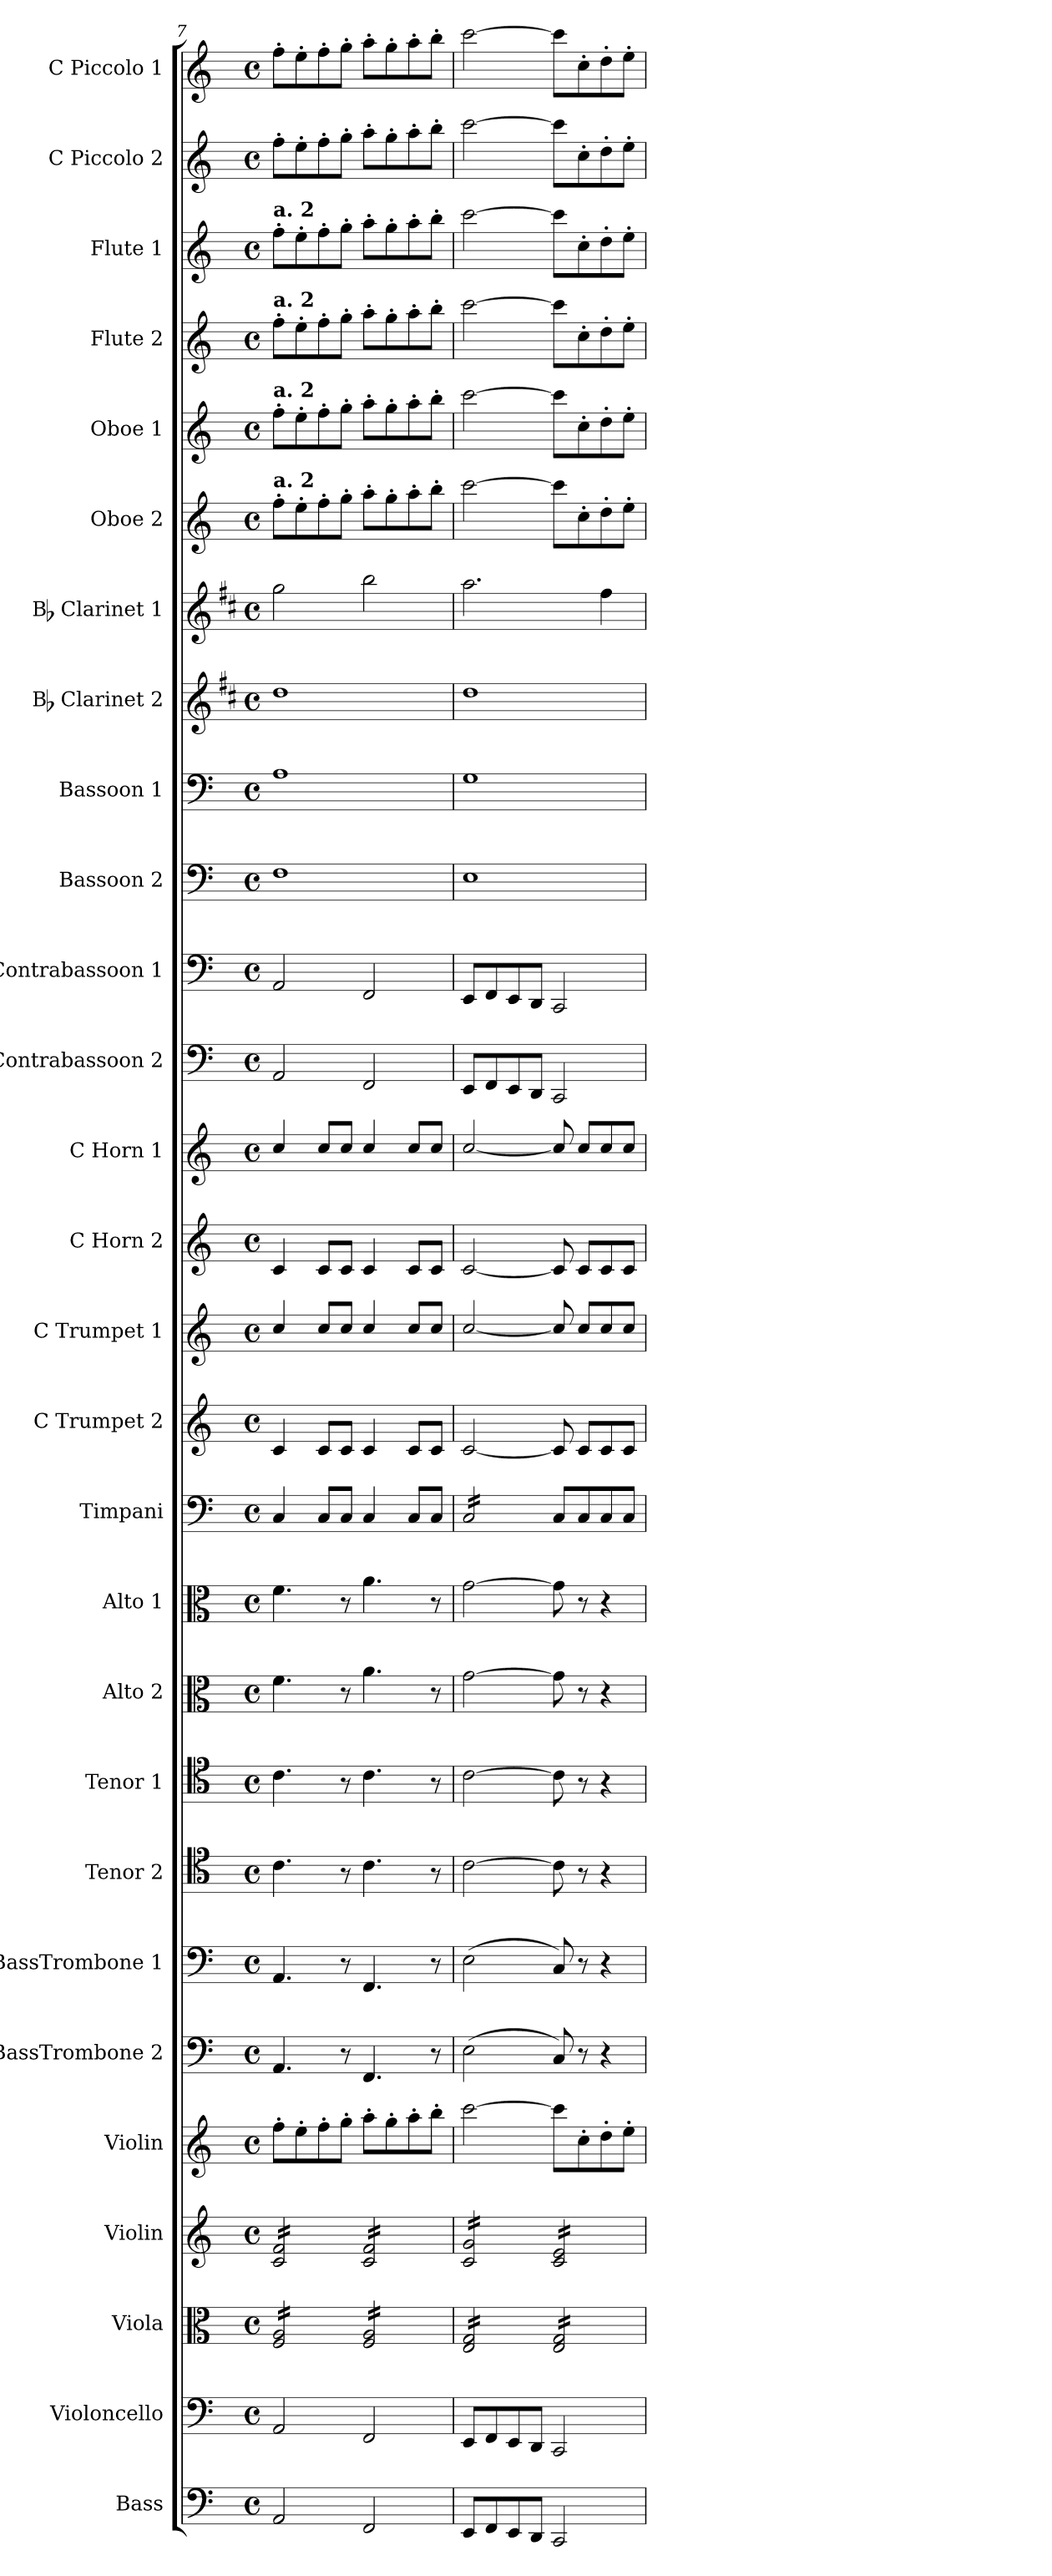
**kern	**kern	**kern	**kern	**kern	**kern	**kern	**kern	**kern	**kern	**kern	**kern	**kern	**kern	**kern	**kern	**kern	**kern	**kern	**kern	**kern	**kern	**kern	**kern	**kern	**kern	**kern	**kern
*part28	*part27	*part26	*part25	*part24	*part23	*part22	*part21	*part20	*part19	*part18	*part17	*part16	*part15	*part14	*part13	*part12	*part11	*part10	*part9	*part8	*part7	*part6	*part5	*part4	*part3	*part2	*part1
*staff28	*staff27	*staff26	*staff25	*staff24	*staff23	*staff22	*staff21	*staff20	*staff19	*staff18	*staff17	*staff16	*staff15	*staff14	*staff13	*staff12	*staff11	*staff10	*staff9	*staff8	*staff7	*staff6	*staff5	*staff4	*staff3	*staff2	*staff1
*I"Bass	*I"Violoncello	*I"Viola	*I"Violin	*I"Violin	*I"BassTrombone 2	*I"BassTrombone 1	*I"Tenor 2	*I"Tenor 1	*I"Alto 2	*I"Alto 1	*I"Timpani	*I"C Trumpet 2	*I"C Trumpet 1	*I"C Horn 2	*I"C Horn 1	*I"Contrabassoon 2	*I"Contrabassoon 1	*I"Bassoon 2	*I"Bassoon 1	*I"Bb Clarinet 2	*I"Bb Clarinet 1	*I"Oboe 2	*I"Oboe 1	*I"Flute 2	*I"Flute 1	*I"C Piccolo 2	*I"C Piccolo 1
*I'B	*I'Vc	*I'Vla	*I'Vln	*I'Vln	*I'BTrb 2	*I'BTrb 1	*I'T 2	*I'T 1	*I'A 2	*I'A 1	*I'Timp	*I'Tpt 2	*I'Tpt 1	*I'Hn 2	*I'Hn 1	*I'C Bsn 2	*I'C Bsn 1	*I'Bsn 2	*I'Bsn 1	*I'Cl 2	*I'Cl 1	*I'Ob 2	*I'Ob 1	*I'Fl 2	*I'Fl 1	*I'Picc 2	*I'Picc 1
*clefF4	*clefF4	*clefC3	*clefG2	*clefG2	*clefF4	*clefF4	*clefC4	*clefC4	*clefC3	*clefC3	*clefF4	*clefG2	*clefG2	*clefG2	*clefG2	*clefF4	*clefF4	*clefF4	*clefF4	*clefG2	*clefG2	*clefG2	*clefG2	*clefG2	*clefG2	*clefG2	*clefG2
*ITrd7c12	*	*	*	*	*	*	*	*	*	*	*	*	*	*ITrd7c12	*ITrd7c12	*ITrd7c12	*ITrd7c12	*	*	*ITrd1c2	*ITrd1c2	*	*	*	*	*ITrd-7c-12	*ITrd-7c-12
*k[]	*k[]	*k[]	*k[]	*k[]	*k[]	*k[]	*k[]	*k[]	*k[]	*k[]	*k[]	*k[]	*k[]	*k[]	*k[]	*k[]	*k[]	*k[]	*k[]	*k[]	*k[]	*k[]	*k[]	*k[]	*k[]	*k[]	*k[]
*M4/4	*M4/4	*M4/4	*M4/4	*M4/4	*M4/4	*M4/4	*M4/4	*M4/4	*M4/4	*M4/4	*M4/4	*M4/4	*M4/4	*M4/4	*M4/4	*M4/4	*M4/4	*M4/4	*M4/4	*M4/4	*M4/4	*M4/4	*M4/4	*M4/4	*M4/4	*M4/4	*M4/4
*met(c)	*met(c)	*met(c)	*met(c)	*met(c)	*met(c)	*met(c)	*met(c)	*met(c)	*met(c)	*met(c)	*met(c)	*met(c)	*met(c)	*met(c)	*met(c)	*met(c)	*met(c)	*met(c)	*met(c)	*met(c)	*met(c)	*met(c)	*met(c)	*met(c)	*met(c)	*met(c)	*met(c)
=7	=7	=7	=7	=7	=7	=7	=7	=7	=7	=7	=7	=7	=7	=7	=7	=7	=7	=7	=7	=7	=7	=7	=7	=7	=7	=7	=7
!	!	!	!	!	!	!	!	!	!	!	!	!	!	!	!	!	!	!	!	!	!	!	!	!	!LO:TX:a:B:t=a. 2	!	!
!	!	!	!	!	!	!	!	!	!	!	!	!	!	!	!	!	!	!	!	!	!	!	!	!LO:TX:a:B:t=a. 2	!	!	!
!	!	!	!	!	!	!	!	!	!	!	!	!	!	!	!	!	!	!	!	!	!	!	!LO:TX:a:B:t=a. 2	!	!	!	!
!	!	!	!	!	!	!	!	!	!	!	!	!	!	!	!	!	!	!	!	!	!	!LO:TX:a:B:t=a. 2	!	!	!	!	!
*	*	*tremolo	*	*	*	*	*	*	*	*	*	*	*	*	*	*	*	*	*	*	*	*	*	*	*	*	*
*	*	*	*tremolo	*	*	*	*	*	*	*	*	*	*	*	*	*	*	*	*	*	*	*	*	*	*	*	*
2AAA	2AA	16F/ 16A/LL	16c/ 16f/LL	8ff'L	4.AA	4.AA	4.c	4.c	4.f	4.f	4C	4c/	4cc/	4C/	4c/	2AAA	2AAA	1F	1A	1cc	2ff	8ff'L	8ff'L	8ff'L	8ff'L	8fff'L	8fff'L
.	.	16F/ 16A/	16c/ 16f/	.	.	.	.	.	.	.	.	.	.	.	.	.	.	.	.	.	.	.	.	.	.	.	.
.	.	16F/ 16A/	16c/ 16f/	8ee'	.	.	.	.	.	.	.	.	.	.	.	.	.	.	.	.	.	8ee'	8ee'	8ee'	8ee'	8eee'	8eee'
.	.	16F/ 16A/	16c/ 16f/	.	.	.	.	.	.	.	.	.	.	.	.	.	.	.	.	.	.	.	.	.	.	.	.
.	.	16F/ 16A/	16c/ 16f/	8ff'	.	.	.	.	.	.	8CL	8c/L	8cc/L	8C/L	8c/L	.	.	.	.	.	.	8ff'	8ff'	8ff'	8ff'	8fff'	8fff'
.	.	16F/ 16A/	16c/ 16f/	.	.	.	.	.	.	.	.	.	.	.	.	.	.	.	.	.	.	.	.	.	.	.	.
.	.	16F/ 16A/	16c/ 16f/	8gg'J	8r	8r	8r	8r	8r	8r	8CJ	8c/J	8cc/J	8C/J	8c/J	.	.	.	.	.	.	8gg'J	8gg'J	8gg'J	8gg'J	8ggg'J	8ggg'J
.	.	16F/ 16A/JJ	16c/ 16f/JJ	.	.	.	.	.	.	.	.	.	.	.	.	.	.	.	.	.	.	.	.	.	.	.	.
2FFF	2FF	16F/ 16A/LL	16c/ 16f/LL	8aa'L	4.FF	4.FF	4.c	4.c	4.a	4.a	4C	4c/	4cc/	4C/	4c/	2FFF	2FFF	.	.	.	2aa	8aa'L	8aa'L	8aa'L	8aa'L	8aaa'L	8aaa'L
.	.	16F/ 16A/	16c/ 16f/	.	.	.	.	.	.	.	.	.	.	.	.	.	.	.	.	.	.	.	.	.	.	.	.
.	.	16F/ 16A/	16c/ 16f/	8gg'	.	.	.	.	.	.	.	.	.	.	.	.	.	.	.	.	.	8gg'	8gg'	8gg'	8gg'	8ggg'	8ggg'
.	.	16F/ 16A/	16c/ 16f/	.	.	.	.	.	.	.	.	.	.	.	.	.	.	.	.	.	.	.	.	.	.	.	.
.	.	16F/ 16A/	16c/ 16f/	8aa'	.	.	.	.	.	.	8CL	8c/L	8cc/L	8C/L	8c/L	.	.	.	.	.	.	8aa'	8aa'	8aa'	8aa'	8aaa'	8aaa'
.	.	16F/ 16A/	16c/ 16f/	.	.	.	.	.	.	.	.	.	.	.	.	.	.	.	.	.	.	.	.	.	.	.	.
.	.	16F/ 16A/	16c/ 16f/	8bb'J	8r	8r	8r	8r	8r	8r	8CJ	8c/J	8cc/J	8C/J	8c/J	.	.	.	.	.	.	8bb'J	8bb'J	8bb'J	8bb'J	8bbb'J	8bbb'J
.	.	16F/ 16A/JJ	16c/ 16f/JJ	.	.	.	.	.	.	.	.	.	.	.	.	.	.	.	.	.	.	.	.	.	.	.	.
=8	=8	=8	=8	=8	=8	=8	=8	=8	=8	=8	=8	=8	=8	=8	=8	=8	=8	=8	=8	=8	=8	=8	=8	=8	=8	=8	=8
*	*	*	*	*	*	*	*	*	*	*	*tremolo	*	*	*	*	*	*	*	*	*	*	*	*	*	*	*	*
8EEEL	8EEL	16E/ 16G/LL	16c/ 16g/LL	[2ccc	(2E	(2E	[2c	[2c	[2g	[2g	16CLL	[2c/	[2cc/	[2C/	[2c/	8EEEL	8EEEL	1E	1G	1cc	2.gg	[2ccc	[2ccc	[2ccc	[2ccc	[2cccc	[2cccc
.	.	16E/ 16G/	16c/ 16g/	.	.	.	.	.	.	.	16C	.	.	.	.	.	.	.	.	.	.	.	.	.	.	.	.
8FFF	8FF	16E/ 16G/	16c/ 16g/	.	.	.	.	.	.	.	16C	.	.	.	.	8FFF	8FFF	.	.	.	.	.	.	.	.	.	.
.	.	16E/ 16G/	16c/ 16g/	.	.	.	.	.	.	.	16C	.	.	.	.	.	.	.	.	.	.	.	.	.	.	.	.
8EEE	8EE	16E/ 16G/	16c/ 16g/	.	.	.	.	.	.	.	16C	.	.	.	.	8EEE	8EEE	.	.	.	.	.	.	.	.	.	.
.	.	16E/ 16G/	16c/ 16g/	.	.	.	.	.	.	.	16C	.	.	.	.	.	.	.	.	.	.	.	.	.	.	.	.
8DDDJ	8DDJ	16E/ 16G/	16c/ 16g/	.	.	.	.	.	.	.	16C	.	.	.	.	8DDDJ	8DDDJ	.	.	.	.	.	.	.	.	.	.
.	.	16E/ 16G/JJ	16c/ 16g/JJ	.	.	.	.	.	.	.	16CJJ	.	.	.	.	.	.	.	.	.	.	.	.	.	.	.	.
*	*	*	*	*	*	*	*	*	*	*	*Xtremolo	*	*	*	*	*	*	*	*	*	*	*	*	*	*	*	*
2CCC	2CC	16E/ 16G/LL	16c/ 16e/LL	8cccL]	8C)	8C)	8c]	8c]	8g]	8g]	8CL	8c/]	8cc/]	8C/]	8c/]	2CCC	2CCC	.	.	.	.	8cccL]	8cccL]	8cccL]	8cccL]	8ccccL]	8ccccL]
.	.	16E/ 16G/	16c/ 16e/	.	.	.	.	.	.	.	.	.	.	.	.	.	.	.	.	.	.	.	.	.	.	.	.
.	.	16E/ 16G/	16c/ 16e/	8cc'	8r	8r	8r	8r	8r	8r	8C	8c/L	8cc/L	8C/L	8c/L	.	.	.	.	.	.	8cc'	8cc'	8cc'	8cc'	8ccc'	8ccc'
.	.	16E/ 16G/	16c/ 16e/	.	.	.	.	.	.	.	.	.	.	.	.	.	.	.	.	.	.	.	.	.	.	.	.
.	.	16E/ 16G/	16c/ 16e/	8dd'	4r	4r	4r	4r	4r	4r	8C	8c/	8cc/	8C/	8c/	.	.	.	.	.	4ee	8dd'	8dd'	8dd'	8dd'	8ddd'	8ddd'
.	.	16E/ 16G/	16c/ 16e/	.	.	.	.	.	.	.	.	.	.	.	.	.	.	.	.	.	.	.	.	.	.	.	.
.	.	16E/ 16G/	16c/ 16e/	8ee'J	.	.	.	.	.	.	8CJ	8c/J	8cc/J	8C/J	8c/J	.	.	.	.	.	.	8ee'J	8ee'J	8ee'J	8ee'J	8eee'J	8eee'J
.	.	16E/ 16G/JJ	16c/ 16e/JJ	.	.	.	.	.	.	.	.	.	.	.	.	.	.	.	.	.	.	.	.	.	.	.	.
*	*	*	*Xtremolo	*	*	*	*	*	*	*	*	*	*	*	*	*	*	*	*	*	*	*	*	*	*	*	*
*	*	*Xtremolo	*	*	*	*	*	*	*	*	*	*	*	*	*	*	*	*	*	*	*	*	*	*	*	*	*
=	=	=	=	=	=	=	=	=	=	=	=	=	=	=	=	=	=	=	=	=	=	=	=	=	=	=	=
*-	*-	*-	*-	*-	*-	*-	*-	*-	*-	*-	*-	*-	*-	*-	*-	*-	*-	*-	*-	*-	*-	*-	*-	*-	*-	*-	*-
